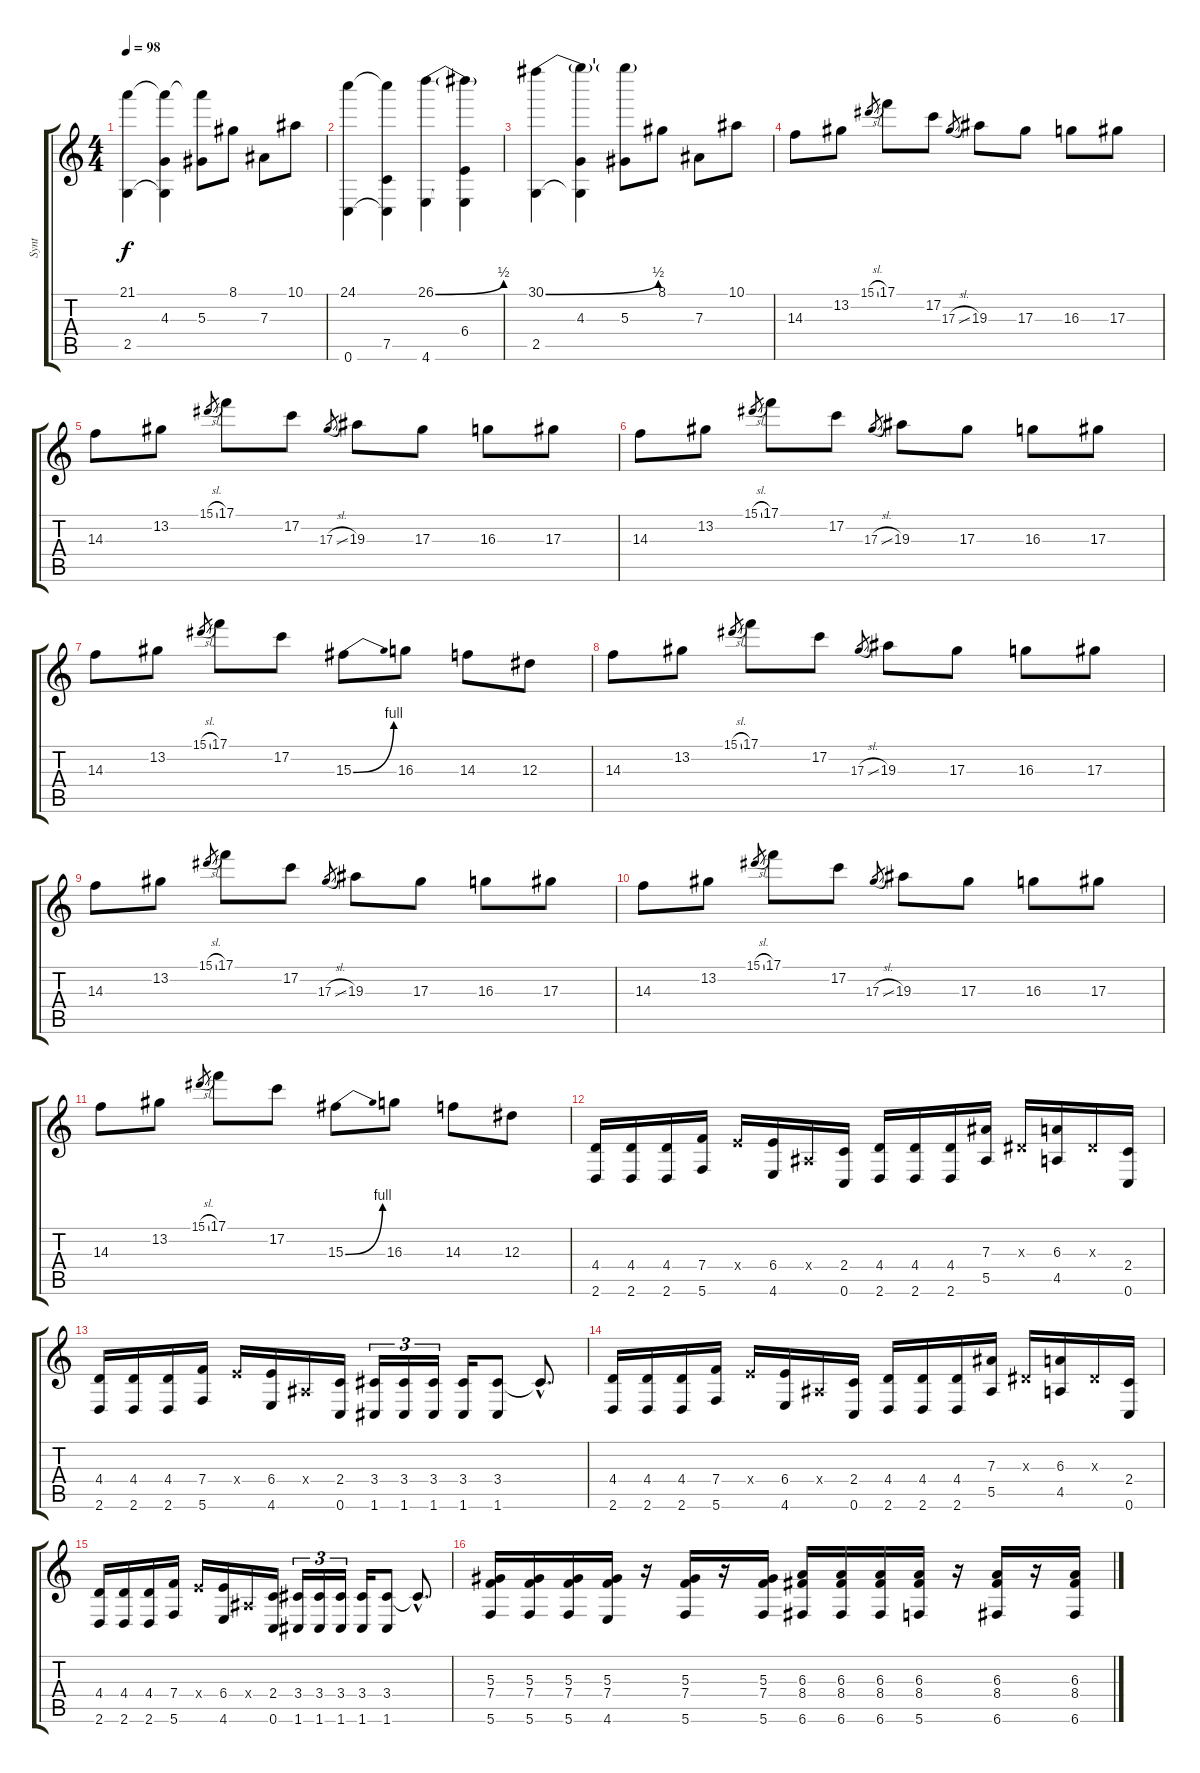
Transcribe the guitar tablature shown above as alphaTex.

\track ("Synt" "Synt") {instrument distortionguitar}
\staff {score tabs}
\tuning (C4 G3 Eb3 Bb2 F2 C2) {hide}
\ts (4 4)
\tempo 98
\clef g2
\ks c
(21.1 2.5).4{dy f} (21.1{t} 4.3 2.5{t}).4 (21.1{t} 5.3).8 8.1.8 7.3.8 10.1.8 |
(24.1 0.6).4{instrument stringensemble1} (24.1{t} 7.5 0.6{t}).4{instrument stringensemble1} (26.1{be (bend 0 0 60 2)} 4.6).4 (26.1{t} 6.4 4.6{t}).4 |
(30.1{be (bend 0 0 60 2)} 2.5).4 (30.1{t} 4.3 2.5{t}).4 (30.1{t} 5.3).8 8.1.8 7.3.8 10.1.8 |
14.3.8 13.2.8 15.1{sl}.8{gr} 17.1.8 17.2.8 17.3{sl}.8{gr} 19.3.8 17.3.8 16.3.8 17.3.8 |
14.3.8 13.2.8 15.1{sl}.8{gr} 17.1.8 17.2.8 17.3{sl}.8{gr} 19.3.8 17.3.8 16.3.8 17.3.8 |
14.3.8 13.2.8 15.1{sl}.8{gr} 17.1.8 17.2.8 17.3{sl}.8{gr} 19.3.8 17.3.8 16.3.8 17.3.8 |
14.3.8 13.2.8 15.1{sl}.8{gr} 17.1.8 17.2.8 15.3{be (bend 0 0 60 4)}.8 16.3.8 14.3.8 12.3.8 |
14.3.8 13.2.8 15.1{sl}.8{gr} 17.1.8 17.2.8 17.3{sl}.8{gr} 19.3.8 17.3.8 16.3.8 17.3.8 |
14.3.8 13.2.8 15.1{sl}.8{gr} 17.1.8 17.2.8 17.3{sl}.8{gr} 19.3.8 17.3.8 16.3.8 17.3.8 |
14.3.8 13.2.8 15.1{sl}.8{gr} 17.1.8 17.2.8 17.3{sl}.8{gr} 19.3.8 17.3.8 16.3.8 17.3.8 |
14.3.8 13.2.8 15.1{sl}.8{gr} 17.1.8 17.2.8 15.3{be (bend 0 0 60 4)}.8 16.3.8 14.3.8 12.3.8 |
(4.4 2.6).16 (4.4 2.6).16 (4.4 2.6).16 (7.4 5.6).16 6.4{x}.16 (6.4 4.6).16 0.4{x}.16 (2.4 0.6).16 (4.4 2.6).16 (4.4 2.6).16 (4.4 2.6).16 (7.3 5.5).16 0.3{x}.16 (6.3 4.5).16 0.3{x}.16 (2.4 0.6).16 |
(4.4 2.6).16 (4.4 2.6).16 (4.4 2.6).16 (7.4 5.6).16 6.4{x}.16 (6.4 4.6).16 0.4{x}.16 (2.4 0.6).16 (3.4 1.6).16{tu (3 2)} (3.4 1.6).16{tu (3 2)} (3.4 1.6).16{tu (3 2)} (3.4 1.6).16 (3.4 1.6).8 3.4{hac t}.8{d} |
(4.4 2.6).16 (4.4 2.6).16 (4.4 2.6).16 (7.4 5.6).16 6.4{x}.16 (6.4 4.6).16 0.4{x}.16 (2.4 0.6).16 (4.4 2.6).16 (4.4 2.6).16 (4.4 2.6).16 (7.3 5.5).16 0.3{x}.16 (6.3 4.5).16 0.3{x}.16 (2.4 0.6).16 |
(4.4 2.6).16 (4.4 2.6).16 (4.4 2.6).16 (7.4 5.6).16 6.4{x}.16 (6.4 4.6).16 0.4{x}.16 (2.4 0.6).16 (3.4 1.6).16{tu (3 2)} (3.4 1.6).16{tu (3 2)} (3.4 1.6).16{tu (3 2)} (3.4 1.6).16 (3.4 1.6).8 3.4{hac t}.8{d} |
(5.3 7.4 5.6).16 (5.3 7.4 5.6).16 (5.3 7.4 5.6).16 (5.3 7.4 4.6).16 r.16 (5.3 7.4 5.6).16 r.16 (5.3 7.4 5.6).16 (6.3 8.4 6.6).16 (6.3 8.4 6.6).16 (6.3 8.4 6.6).16 (6.3 8.4 5.6).16 r.16 (6.3 8.4 6.6).16 r.16 (6.3 8.4 6.6).16
